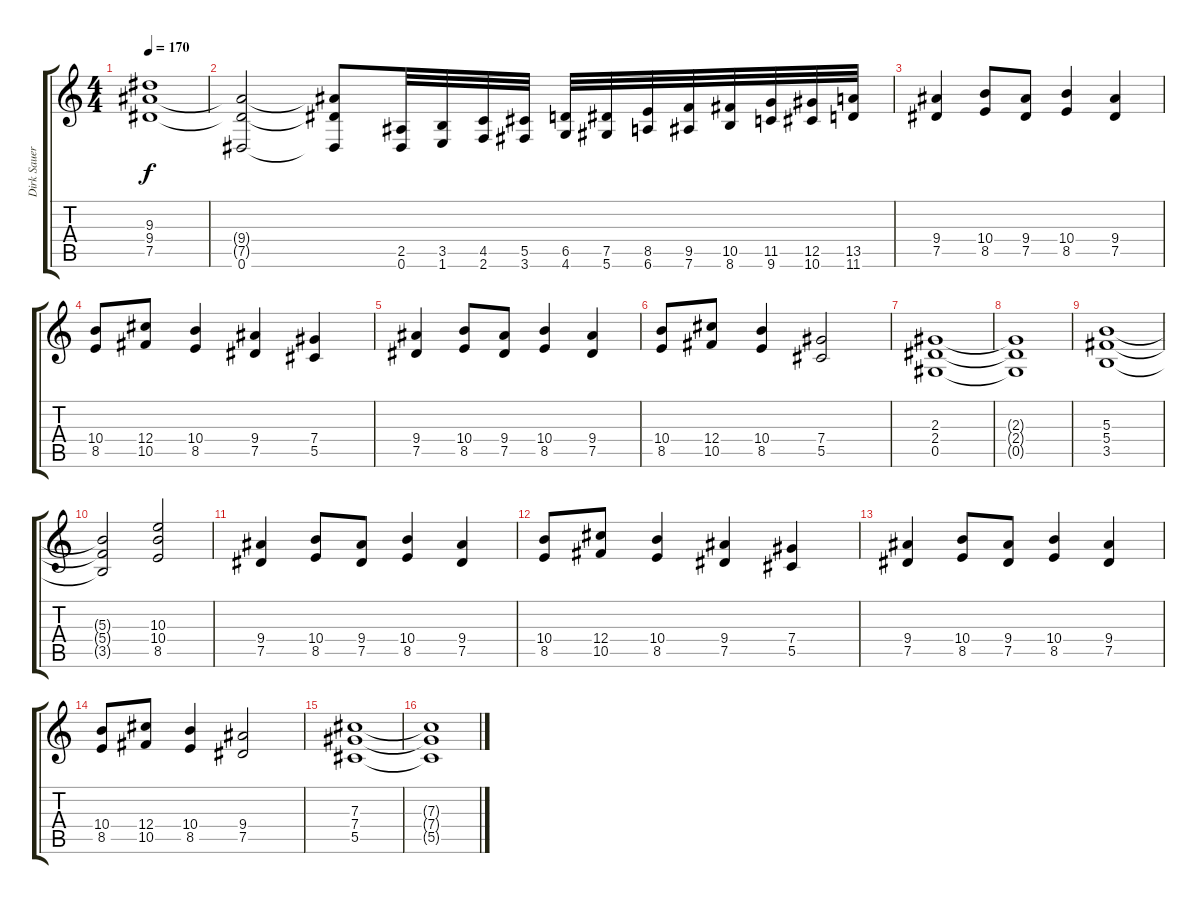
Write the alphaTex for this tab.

\track ("Dirk Sauer (?)" "Dirk Sauer") {instrument distortionguitar}
\staff {score tabs}
\tuning (Eb4 Bb3 Gb3 Db3 Ab2 Eb2) {hide}
\ts (4 4)
\tempo 170
\clef g2
\ks c
(9.3{t} 9.4{t} 7.5{t}).1{dy f} |
(9.4{t} 7.5{t} 0.6).2 (9.4{t} 7.5{t} 0.6{t}).8 (2.5 0.6).32 (3.5 1.6).32 (4.5 2.6).32 (5.5 3.6).32 (6.5 4.6).32 (7.5 5.6).32 (8.5 6.6).32 (9.5 7.6).32 (10.5 8.6).32 (11.5 9.6).32 (12.5 10.6).32 (13.5 11.6).32 |
(9.4 7.5).4 (10.4 8.5).8 (9.4 7.5).8 (10.4 8.5).4 (9.4 7.5).4 |
(10.4 8.5).8 (12.4 10.5).8 (10.4 8.5).4 (9.4 7.5).4 (7.4 5.5).4 |
(9.4 7.5).4 (10.4 8.5).8 (9.4 7.5).8 (10.4 8.5).4 (9.4 7.5).4 |
(10.4 8.5).8 (12.4 10.5).8 (10.4 8.5).4 (7.4 5.5).2 |
(2.3 2.4 0.5).1 |
(2.3{t} 2.4{t} 0.5{t}).1 |
(5.3 5.4 3.5).1 |
(5.3{t} 5.4{t} 3.5{t}).2 (10.3 10.4 8.5).2 |
(9.4 7.5).4 (10.4 8.5).8 (9.4 7.5).8 (10.4 8.5).4 (9.4 7.5).4 |
(10.4 8.5).8 (12.4 10.5).8 (10.4 8.5).4 (9.4 7.5).4 (7.4 5.5).4 |
(9.4 7.5).4 (10.4 8.5).8 (9.4 7.5).8 (10.4 8.5).4 (9.4 7.5).4 |
(10.4 8.5).8 (12.4 10.5).8 (10.4 8.5).4 (9.4 7.5).2 |
(7.3 7.4 5.5).1 |
(7.3{t} 7.4{t} 5.5{t}).1
